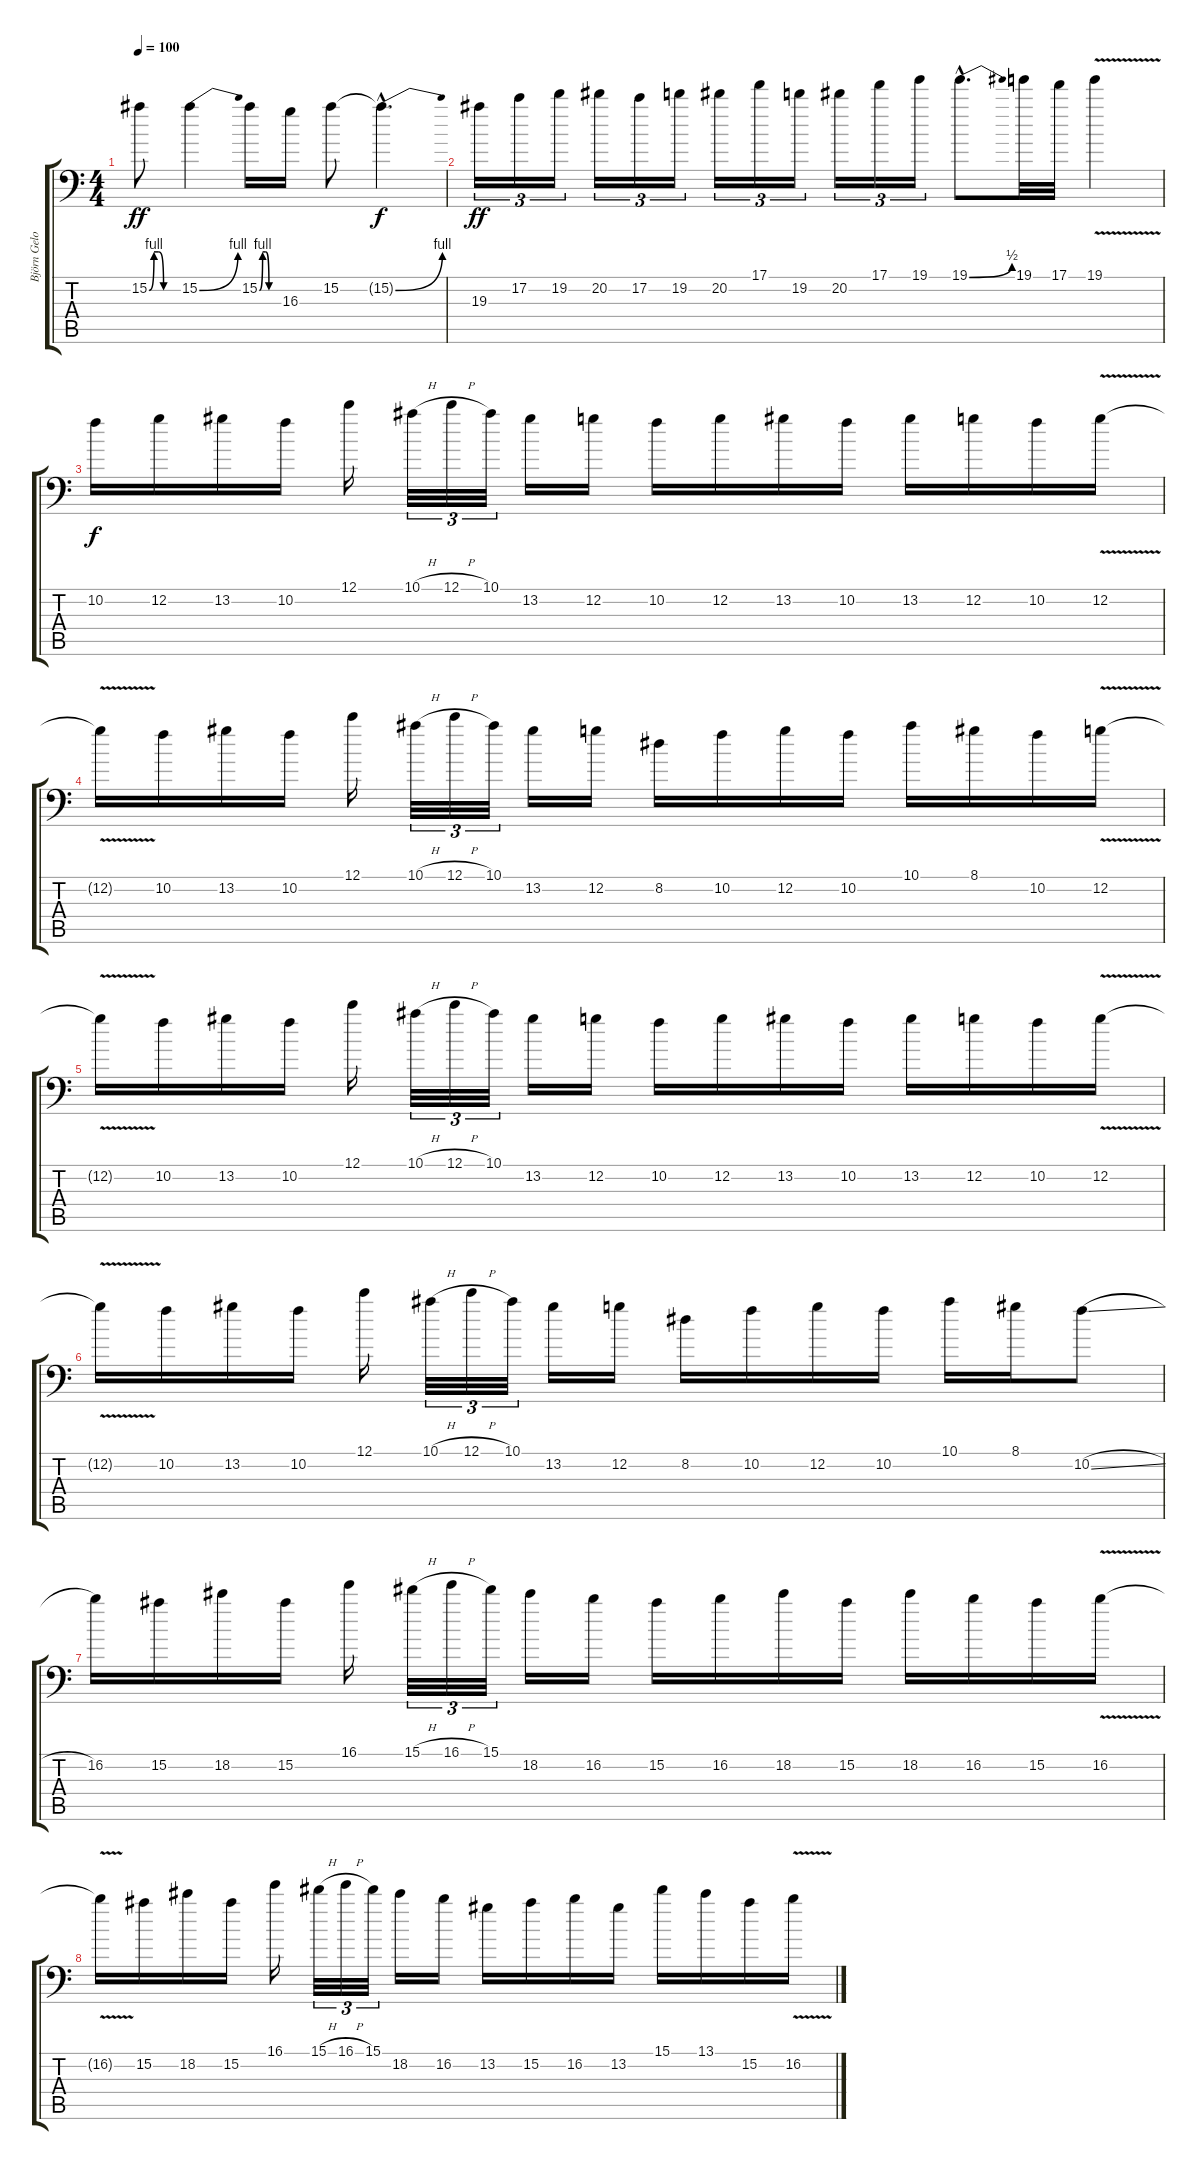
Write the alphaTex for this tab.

\track ("Björn Gelotte" "Björn Gelo") {instrument distortionguitar}
\staff {score tabs}
\tuning (C4 G3 Eb3 Bb2 F2 Bb1) {hide}
\ts (4 4)
\tempo 100
\clef f4
\ks c
15.2{be (custom 0 0 10 4 20 4 30 0 60 0)}.8{dy ff} 15.2{be (bend 0 0 60 4)}.4 15.2{be (custom 0 0 10 4 20 4 30 0 60 0)}.16 16.3.16 15.2.8 15.2{be (bend 0 0 60 4) hac t}.4{d dy f} |
19.3.16{tu (3 2) dy ff} 17.2.16{tu (3 2)} 19.2.16{tu (3 2)} 20.2.16{tu (3 2)} 17.2.16{tu (3 2)} 19.2.16{tu (3 2)} 20.2.16{tu (3 2)} 17.1.16{tu (3 2)} 19.2.16{tu (3 2)} 20.2.16{tu (3 2)} 17.1.16{tu (3 2)} 19.1.16{tu (3 2)} 19.1{be (bend 0 0 60 2) hac}.8{d} 19.1.32 17.1.32 19.1{v}.4 |
10.2.16{dy f} 12.2.16 13.2.16 10.2.16 12.1.16 10.1{h}.32{tu (3 2)} 12.1{h}.32{tu (3 2)} 10.1.32{tu (3 2)} 13.2.16 12.2.16 10.2.16 12.2.16 13.2.16 10.2.16 13.2.16 12.2.16 10.2.16 12.2{v}.16 |
12.2{t}.16 10.2.16 13.2.16 10.2.16 12.1.16 10.1{h}.32{tu (3 2)} 12.1{h}.32{tu (3 2)} 10.1.32{tu (3 2)} 13.2.16 12.2.16 8.2.16 10.2.16 12.2.16 10.2.16 10.1.16 8.1.16 10.2.16 12.2{v}.16 |
12.2{t}.16 10.2.16 13.2.16 10.2.16 12.1.16 10.1{h}.32{tu (3 2)} 12.1{h}.32{tu (3 2)} 10.1.32{tu (3 2)} 13.2.16 12.2.16 10.2.16 12.2.16 13.2.16 10.2.16 13.2.16 12.2.16 10.2.16 12.2{v}.16 |
12.2{t}.16 10.2.16 13.2.16 10.2.16 12.1.16 10.1{h}.32{tu (3 2)} 12.1{h}.32{tu (3 2)} 10.1.32{tu (3 2)} 13.2.16 12.2.16 8.2.16 10.2.16 12.2.16 10.2.16 10.1.16 8.1.16 10.2{sl}.8 |
16.2.16 15.2.16 18.2.16 15.2.16 16.1.16 15.1{h}.32{tu (3 2)} 16.1{h}.32{tu (3 2)} 15.1.32{tu (3 2)} 18.2.16 16.2.16 15.2.16 16.2.16 18.2.16 15.2.16 18.2.16 16.2.16 15.2.16 16.2{v}.16 |
16.2{t}.16 15.2.16 18.2.16 15.2.16 16.1.16 15.1{h}.32{tu (3 2)} 16.1{h}.32{tu (3 2)} 15.1.32{tu (3 2)} 18.2.16 16.2.16 13.2.16 15.2.16 16.2.16 13.2.16 15.1.16 13.1.16 15.2.16 16.2{v}.16
